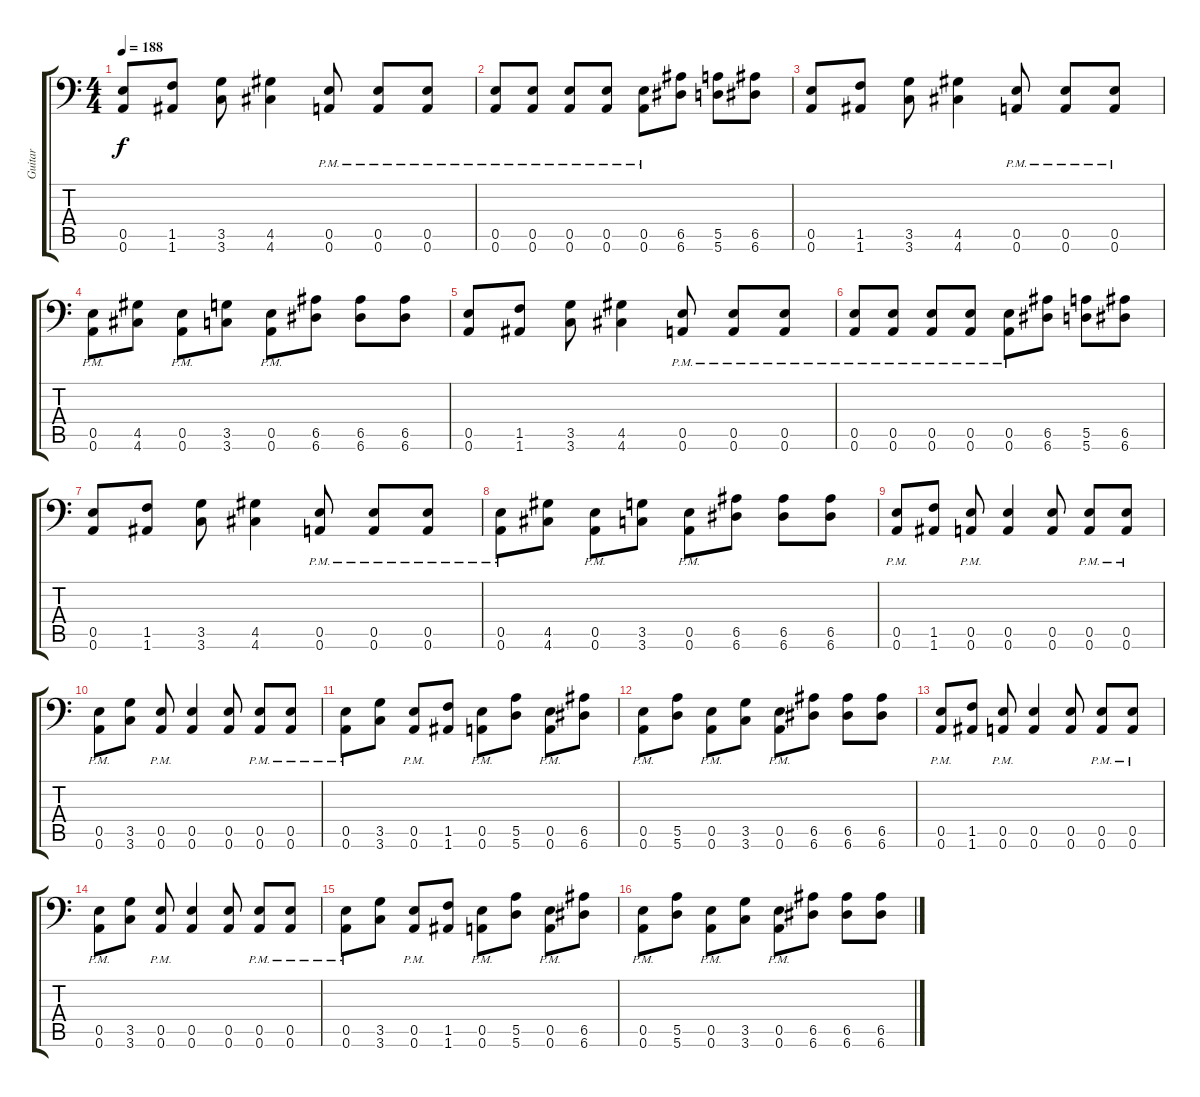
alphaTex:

\track ("Guitar" "Guitar") {instrument distortionguitar}
\staff {score tabs}
\tuning (B3 Gb3 D3 A2 E2 A1) {hide}
\ts (4 4)
\tempo 188
\clef f4
\ks c
(0.5 0.6).8{dy f} (1.5 1.6).8 (3.5 3.6).8 (4.5 4.6).4 (0.5{pm} 0.6{pm}).8 (0.5{pm} 0.6{pm}).8 (0.5{pm} 0.6{pm}).8 |
(0.5{pm} 0.6{pm}).8 (0.5{pm} 0.6{pm}).8 (0.5{pm} 0.6{pm}).8 (0.5{pm} 0.6{pm}).8 (0.5{pm} 0.6{pm}).8 (6.5 6.6).8 (5.5 5.6).8 (6.5 6.6).8 |
(0.5 0.6).8 (1.5 1.6).8 (3.5 3.6).8 (4.5 4.6).4 (0.5{pm} 0.6{pm}).8 (0.5{pm} 0.6{pm}).8 (0.5{pm} 0.6{pm}).8 |
(0.5{pm} 0.6{pm}).8 (4.5 4.6).8 (0.5{pm} 0.6{pm}).8 (3.5 3.6).8 (0.5{pm} 0.6{pm}).8 (6.5 6.6).8 (6.5 6.6).8 (6.5 6.6).8 |
(0.5 0.6).8 (1.5 1.6).8 (3.5 3.6).8 (4.5 4.6).4 (0.5{pm} 0.6{pm}).8 (0.5{pm} 0.6{pm}).8 (0.5{pm} 0.6{pm}).8 |
(0.5{pm} 0.6{pm}).8 (0.5{pm} 0.6{pm}).8 (0.5{pm} 0.6{pm}).8 (0.5{pm} 0.6{pm}).8 (0.5{pm} 0.6{pm}).8 (6.5 6.6).8 (5.5 5.6).8 (6.5 6.6).8 |
(0.5 0.6).8 (1.5 1.6).8 (3.5 3.6).8 (4.5 4.6).4 (0.5{pm} 0.6{pm}).8 (0.5{pm} 0.6{pm}).8 (0.5{pm} 0.6{pm}).8 |
(0.5{pm} 0.6{pm}).8 (4.5 4.6).8 (0.5{pm} 0.6{pm}).8 (3.5 3.6).8 (0.5{pm} 0.6{pm}).8 (6.5 6.6).8 (6.5 6.6).8 (6.5 6.6).8 |
(0.5{pm} 0.6{pm}).8 (1.5 1.6).8 (0.5{pm} 0.6{pm}).8 (0.5 0.6).4 (0.5 0.6).8 (0.5{pm} 0.6{pm}).8 (0.5{pm} 0.6{pm}).8 |
(0.5{pm} 0.6{pm}).8 (3.5 3.6).8 (0.5{pm} 0.6{pm}).8 (0.5 0.6).4 (0.5 0.6).8 (0.5{pm} 0.6{pm}).8 (0.5{pm} 0.6{pm}).8 |
(0.5{pm} 0.6{pm}).8 (3.5 3.6).8 (0.5{pm} 0.6{pm}).8 (1.5 1.6).8 (0.5{pm} 0.6{pm}).8 (5.5 5.6).8 (0.5{pm} 0.6{pm}).8 (6.5 6.6).8 |
(0.5{pm} 0.6{pm}).8 (5.5 5.6).8 (0.5{pm} 0.6{pm}).8 (3.5 3.6).8 (0.5{pm} 0.6{pm}).8 (6.5 6.6).8 (6.5 6.6).8 (6.5 6.6).8 |
(0.5{pm} 0.6{pm}).8 (1.5 1.6).8 (0.5{pm} 0.6{pm}).8 (0.5 0.6).4 (0.5 0.6).8 (0.5{pm} 0.6{pm}).8 (0.5{pm} 0.6{pm}).8 |
(0.5{pm} 0.6{pm}).8 (3.5 3.6).8 (0.5{pm} 0.6{pm}).8 (0.5 0.6).4 (0.5 0.6).8 (0.5{pm} 0.6{pm}).8 (0.5{pm} 0.6{pm}).8 |
(0.5{pm} 0.6{pm}).8 (3.5 3.6).8 (0.5{pm} 0.6{pm}).8 (1.5 1.6).8 (0.5{pm} 0.6{pm}).8 (5.5 5.6).8 (0.5{pm} 0.6{pm}).8 (6.5 6.6).8 |
(0.5{pm} 0.6{pm}).8 (5.5 5.6).8 (0.5{pm} 0.6{pm}).8 (3.5 3.6).8 (0.5{pm} 0.6{pm}).8 (6.5 6.6).8 (6.5 6.6).8 (6.5 6.6).8
